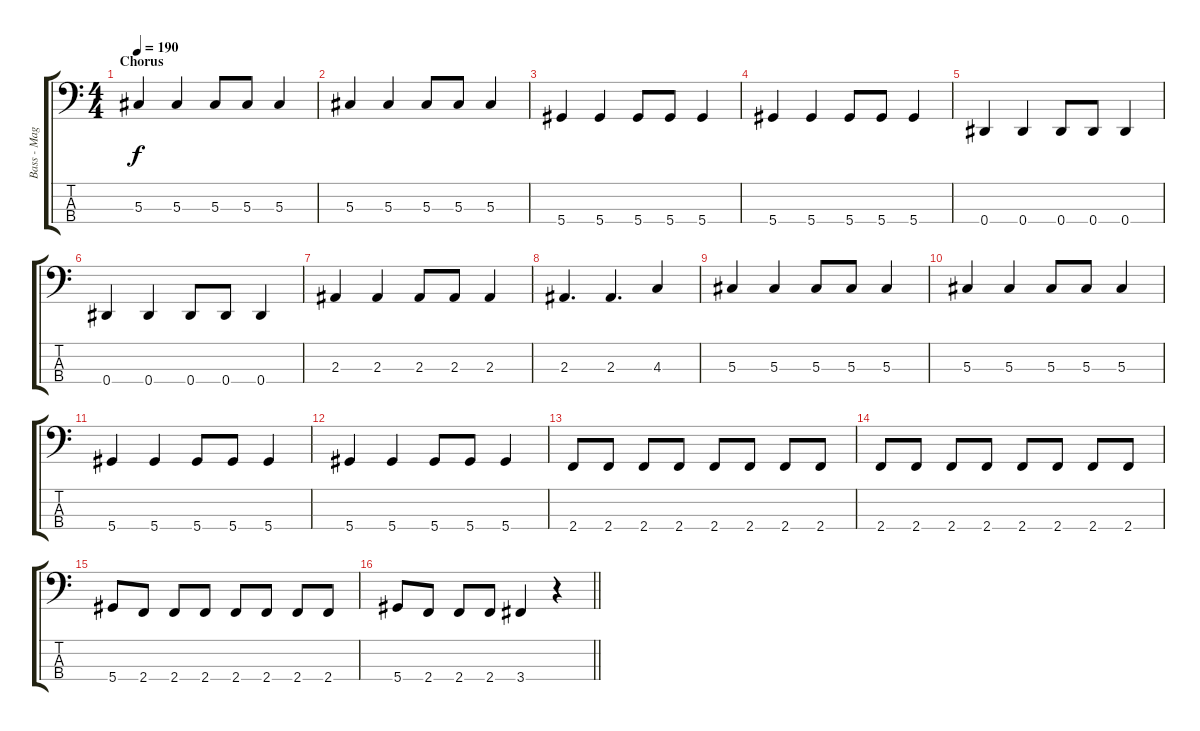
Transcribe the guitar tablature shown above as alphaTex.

\track ("Bass - Magnus Rosén" "Bass - Mag") {instrument electricbassfinger}
\staff {score tabs}
\tuning (Gb2 Db2 Ab1 Eb1) {hide}
\ts (4 4)
\section ("" "Chorus")
\tempo 190
\clef f4
\ks c
5.3.4{dy f} 5.3.4 5.3.8 5.3.8 5.3.4 |
5.3.4 5.3.4 5.3.8 5.3.8 5.3.4 |
5.4.4 5.4.4 5.4.8 5.4.8 5.4.4 |
5.4.4 5.4.4 5.4.8 5.4.8 5.4.4 |
0.4.4 0.4.4 0.4.8 0.4.8 0.4.4 |
0.4.4 0.4.4 0.4.8 0.4.8 0.4.4 |
2.3.4 2.3.4 2.3.8 2.3.8 2.3.4 |
2.3.4{d} 2.3.4{d} 4.3.4 |
5.3.4 5.3.4 5.3.8 5.3.8 5.3.4 |
5.3.4 5.3.4 5.3.8 5.3.8 5.3.4 |
5.4.4 5.4.4 5.4.8 5.4.8 5.4.4 |
5.4.4 5.4.4 5.4.8 5.4.8 5.4.4 |
2.4.8 2.4.8 2.4.8 2.4.8 2.4.8 2.4.8 2.4.8 2.4.8 |
2.4.8 2.4.8 2.4.8 2.4.8 2.4.8 2.4.8 2.4.8 2.4.8 |
5.4.8 2.4.8 2.4.8 2.4.8 2.4.8 2.4.8 2.4.8 2.4.8 |
\barLineRight lightlight
5.4.8 2.4.8 2.4.8 2.4.8 3.4.4 r.4
